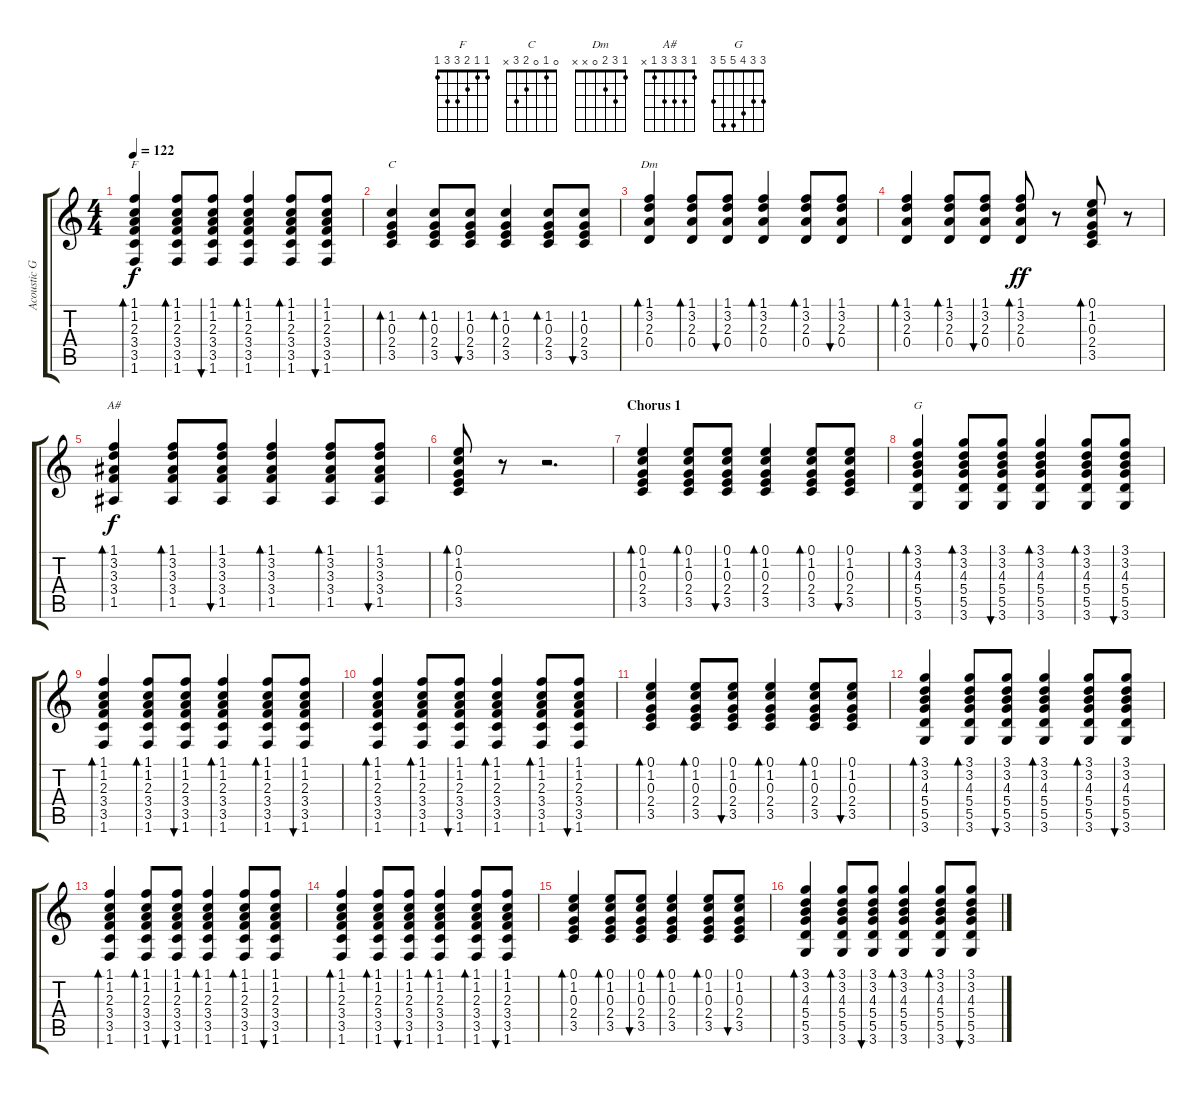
\track ("Acoustic Guitar 1" "Acoustic G") {instrument acousticguitarsteel}
\staff {score tabs}
\tuning (E4 B3 G3 D3 A2 E2) {hide}
\chord ("F" 1 1 2 3 3 1)
\chord ("C" 0 1 0 2 3 x)
\chord ("Dm" 1 3 2 0 x x)
\chord ("A#" 1 3 3 3 1 x)
\chord ("G" 3 3 4 5 5 3)
\ts (4 4)
\tempo 122
\clef g2
\ks c
(1.1 1.2 2.3 3.4 3.5 1.6).4{bd 60 ch "F" dy f} (1.1 1.2 2.3 3.4 3.5 1.6).8{bd 60} (1.1 1.2 2.3 3.4 3.5 1.6).8{bu 60} (1.1 1.2 2.3 3.4 3.5 1.6).4{bd 60} (1.1 1.2 2.3 3.4 3.5 1.6).8{bd 60} (1.1 1.2 2.3 3.4 3.5 1.6).8{bu 60} |
(1.2 0.3 2.4 3.5).4{bd 60 ch "C"} (1.2 0.3 2.4 3.5).8{bd 60} (1.2 0.3 2.4 3.5).8{bu 60} (1.2 0.3 2.4 3.5).4{bd 60} (1.2 0.3 2.4 3.5).8{bd 60} (1.2 0.3 2.4 3.5).8{bu 60} |
(1.1 3.2 2.3 0.4).4{bd 60 ch "Dm"} (1.1 3.2 2.3 0.4).8{bd 60} (1.1 3.2 2.3 0.4).8{bu 60} (1.1 3.2 2.3 0.4).4{bd 60} (1.1 3.2 2.3 0.4).8{bd 60} (1.1 3.2 2.3 0.4).8{bu 60} |
(1.1 3.2 2.3 0.4).4{bd 60} (1.1 3.2 2.3 0.4).8{bd 60} (1.1 3.2 2.3 0.4).8{bu 60} (1.1 3.2 2.3 0.4).8{bd 60 dy ff} r.8 (0.1 1.2 0.3 2.4 3.5).8{bd 60} r.8 |
(1.1 3.2 3.3 3.4 1.5).4{bd 60 ch "A#" dy f} (1.1 3.2 3.3 3.4 1.5).8{bd 60} (1.1 3.2 3.3 3.4 1.5).8{bu 60} (1.1 3.2 3.3 3.4 1.5).4{bd 60} (1.1 3.2 3.3 3.4 1.5).8{bd 60} (1.1 3.2 3.3 3.4 1.5).8{bu 60} |
(0.1 1.2 0.3 2.4 3.5).8{bd 60} r.8 r.2{d} |
\section ("" "Chorus 1")
(0.1 1.2 0.3 2.4 3.5).4{bd 60} (0.1 1.2 0.3 2.4 3.5).8{bd 60} (0.1 1.2 0.3 2.4 3.5).8{bu 60} (0.1 1.2 0.3 2.4 3.5).4{bd 60} (0.1 1.2 0.3 2.4 3.5).8{bd 60} (0.1 1.2 0.3 2.4 3.5).8{bu 60} |
(3.1 3.2 4.3 5.4 5.5 3.6).4{bd 60 ch "G"} (3.1 3.2 4.3 5.4 5.5 3.6).8{bd 60} (3.1 3.2 4.3 5.4 5.5 3.6).8{bu 60} (3.1 3.2 4.3 5.4 5.5 3.6).4{bd 60} (3.1 3.2 4.3 5.4 5.5 3.6).8{bd 60} (3.1 3.2 4.3 5.4 5.5 3.6).8{bu 60} |
(1.1 1.2 2.3 3.4 3.5 1.6).4{bd 60} (1.1 1.2 2.3 3.4 3.5 1.6).8{bd 60} (1.1 1.2 2.3 3.4 3.5 1.6).8{bu 60} (1.1 1.2 2.3 3.4 3.5 1.6).4{bd 60} (1.1 1.2 2.3 3.4 3.5 1.6).8{bd 60} (1.1 1.2 2.3 3.4 3.5 1.6).8{bu 60} |
(1.1 1.2 2.3 3.4 3.5 1.6).4{bd 60} (1.1 1.2 2.3 3.4 3.5 1.6).8{bd 60} (1.1 1.2 2.3 3.4 3.5 1.6).8{bu 60} (1.1 1.2 2.3 3.4 3.5 1.6).4{bd 60} (1.1 1.2 2.3 3.4 3.5 1.6).8{bd 60} (1.1 1.2 2.3 3.4 3.5 1.6).8{bu 60} |
(0.1 1.2 0.3 2.4 3.5).4{bd 60} (0.1 1.2 0.3 2.4 3.5).8{bd 60} (0.1 1.2 0.3 2.4 3.5).8{bu 60} (0.1 1.2 0.3 2.4 3.5).4{bd 60} (0.1 1.2 0.3 2.4 3.5).8{bd 60} (0.1 1.2 0.3 2.4 3.5).8{bu 60} |
(3.1 3.2 4.3 5.4 5.5 3.6).4{bd 60} (3.1 3.2 4.3 5.4 5.5 3.6).8{bd 60} (3.1 3.2 4.3 5.4 5.5 3.6).8{bu 60} (3.1 3.2 4.3 5.4 5.5 3.6).4{bd 60} (3.1 3.2 4.3 5.4 5.5 3.6).8{bd 60} (3.1 3.2 4.3 5.4 5.5 3.6).8{bu 60} |
(1.1 1.2 2.3 3.4 3.5 1.6).4{bd 60} (1.1 1.2 2.3 3.4 3.5 1.6).8{bd 60} (1.1 1.2 2.3 3.4 3.5 1.6).8{bu 60} (1.1 1.2 2.3 3.4 3.5 1.6).4{bd 60} (1.1 1.2 2.3 3.4 3.5 1.6).8{bd 60} (1.1 1.2 2.3 3.4 3.5 1.6).8{bu 60} |
(1.1 1.2 2.3 3.4 3.5 1.6).4{bd 60} (1.1 1.2 2.3 3.4 3.5 1.6).8{bd 60} (1.1 1.2 2.3 3.4 3.5 1.6).8{bu 60} (1.1 1.2 2.3 3.4 3.5 1.6).4{bd 60} (1.1 1.2 2.3 3.4 3.5 1.6).8{bd 60} (1.1 1.2 2.3 3.4 3.5 1.6).8{bu 60} |
(0.1 1.2 0.3 2.4 3.5).4{bd 60} (0.1 1.2 0.3 2.4 3.5).8{bd 60} (0.1 1.2 0.3 2.4 3.5).8{bu 60} (0.1 1.2 0.3 2.4 3.5).4{bd 60} (0.1 1.2 0.3 2.4 3.5).8{bd 60} (0.1 1.2 0.3 2.4 3.5).8{bu 60} |
(3.1 3.2 4.3 5.4 5.5 3.6).4{bd 60} (3.1 3.2 4.3 5.4 5.5 3.6).8{bd 60} (3.1 3.2 4.3 5.4 5.5 3.6).8{bu 60} (3.1 3.2 4.3 5.4 5.5 3.6).4{bd 60} (3.1 3.2 4.3 5.4 5.5 3.6).8{bd 60} (3.1 3.2 4.3 5.4 5.5 3.6).8{bu 60}
